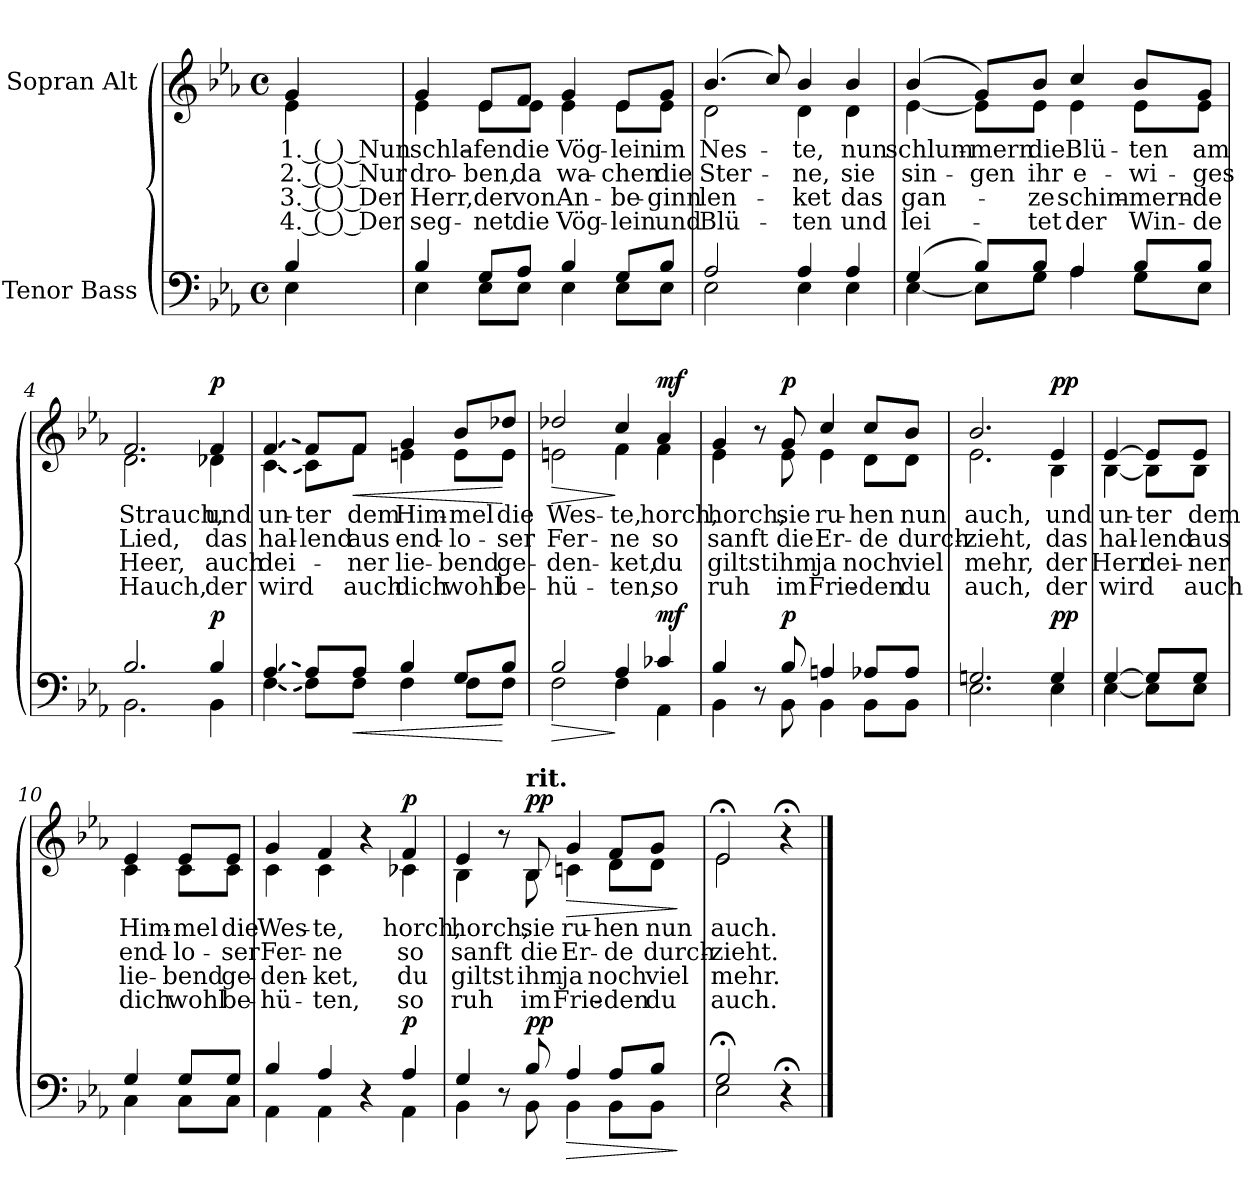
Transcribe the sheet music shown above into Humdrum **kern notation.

**kern	**dynam	**kern	**text	**text	**text	**text	**dynam
*part2	*part2	*part1	*part1	*part1	*part1	*part1	*part1
*staff2	*staff2	*staff1	*staff1	*staff1	*staff1	*staff1	*staff1
*I"Tenor Bass	*	*I"Sopran Alt	*	*	*	*	*
*clefF4	*	*clefG2	*	*	*	*	*
*k[b-e-a-]	*	*k[b-e-a-]	*	*	*	*	*
*M4/4	*	*M4/4	*	*	*	*	*
*met(c)	*	*met(c)	*	*	*	*	*
=	=	=	=	=	=	=	=
*^	*	*	*	*	*	*	*
!	!	!	!LO:TX:a:B:t=Langsam	!	!	!	!	!
!	!	!	!	!LO:LY:b	!LO:LY:b	!LO:LY:b	!LO:LY:b	!
*	*	*	*^	*	*	*	*	*
4B-/	4E-\	.	4g/	4e-\	1. ( ) Nun	2. ( ) Nur	3. ( ) Der	4. ( ) Der	.
=1	=1	=1	=1	=1	=1	=1	=1	=1	=1
!	!	!	!	!	!LO:LY:b	!LO:LY:b	!LO:LY:b	!LO:LY:b	!
4B-/	4E-\	.	4g/	4e-\	schla-	dro-	Herr,	seg-	.
!	!	!	!	!	!LO:LY:b	!LO:LY:b	!LO:LY:b	!LO:LY:b	!
8G/L	8E-\L	.	8e-/L	8e-\L	-fen	-ben,	der	-net	.
!	!	!	!	!	!LO:LY:b	!LO:LY:b	!LO:LY:b	!LO:LY:b	!
8A-/J	8E-\J	.	8f/J	8e-\J	die	da	von	die	.
!	!	!	!	!	!LO:LY:b	!LO:LY:b	!LO:LY:b	!LO:LY:b	!
4B-/	4E-\	.	4g/	4e-\	Vög-	wa-	An-	Vög-	.
!	!	!	!	!	!LO:LY:b	!LO:LY:b	!LO:LY:b	!LO:LY:b	!
8G/L	8E-\L	.	8e-/L	8e-\L	-lein	-chen	-be-	-lein	.
!	!	!	!	!	!LO:LY:b	!LO:LY:b	!LO:LY:b	!LO:LY:b	!
8B-/J	8E-\J	.	8g/J	8e-\J	im	die	-ginn	und	.
=2	=2	=2	=2	=2	=2	=2	=2	=2	=2
!	!	!	!	!	!LO:LY:b	!LO:LY:b	!LO:LY:b	!LO:LY:b	!
2A-/	2E-\	.	(4.b-/	2d\	Nes-	Ster-	len-	Blü-	.
.	.	.	8cc/)	.	.	.	.	.	.
!	!	!	!	!	!LO:LY:b	!LO:LY:b	!LO:LY:b	!LO:LY:b	!
4A-/	4E-\	.	4b-/	4d\	-te,	-ne,	-ket	-ten	.
!	!	!	!	!	!LO:LY:b	!LO:LY:b	!LO:LY:b	!LO:LY:b	!
4A-/	4E-\	.	4b-/	4d\	nun	sie	das	und	.
!!LO:LB:g=z	!!
=3	=3	=3	=3	=3	=3	=3	=3	=3	=3
!	!	!	!	!	!LO:LY:b	!LO:LY:b	!LO:LY:b	!LO:LY:b	!
(4G/	[4E-\	.	(4b-/	[4e-\	schlum-	sin-	gan-	lei-	.
!	!	!	!	!	!LO:LY:b	!LO:LY:b	!	!	!
8B-/L)	8E-\L]	.	8g/L)	8e-\L]	-mern	-gen	.	.	.
!	!	!	!	!	!LO:LY:b	!LO:LY:b	!LO:LY:b	!LO:LY:b	!
8B-/J	8G\J	.	8b-/J	8e-\J	die	ihr	-ze	-tet	.
!	!	!	!	!	!LO:LY:b	!LO:LY:b	!LO:LY:b	!LO:LY:b	!
4A-/	4A-\	.	4cc/	4e-\	Blü-	e-	schim-	der	.
!	!	!	!	!	!LO:LY:b	!LO:LY:b	!LO:LY:b	!LO:LY:b	!
8B-/L	8G\L	.	8b-/L	8e-\L	-ten	-wi-	-mern-	Win-	.
!	!	!	!	!	!LO:LY:b	!LO:LY:b	!LO:LY:b	!LO:LY:b	!
8B-/J	8E-\J	.	8g/J	8e-\J	am	-ges	-de	-de	.
=4	=4	=4	=4	=4	=4	=4	=4	=4	=4
!	!	!	!	!	!LO:LY:b	!LO:LY:b	!LO:LY:b	!LO:LY:b	!
2.B-/	2.BB-\	.	2.f/	2.d\	Strauch,	Lied,	Heer,	Hauch,	.
!	!	!LO:DY:a	!	!	!LO:LY:b	!LO:LY:b	!LO:LY:b	!LO:LY:b	!LO:DY:a
4B-/	4BB-\	p	4f/	4d-X\	und	das	auch	der	p
=5	=5	=5	=5	=5	=5	=5	=5	=5	=5
!LO:T:dash	!LO:T:dash	!	!LO:T:dash	!LO:T:dash	!LO:LY:b	!LO:LY:b	!LO:LY:b	!LO:LY:b	!
[4A-/	[4F\	.	[4f/	[4c\	un-	hal-	dei-	wird	.
!	!	!	!	!	!LO:LY:b	!LO:LY:b	!	!	!
8A-/L]	8F\L]	.	8f/L]	8c\L]	-ter	-lend	.	.	.
!	!	!LO:HP:b	!	!	!LO:LY:b	!LO:LY:b	!LO:LY:b	!LO:LY:b	!LO:HP:b
8A-/J	8F\J	<	8f/J	8f\J	dem	aus	-ner	auch	<
!	!	!	!	!	!LO:LY:b	!LO:LY:b	!LO:LY:b	!LO:LY:b	!
4B-/	4F\	.	4g/	4en\	Him-	end-	lie-	dich	.
!	!	!	!	!	!LO:LY:b	!LO:LY:b	!LO:LY:b	!LO:LY:b	!
8G/L	8F\L	.	8b-/L	8e\L	-mel	-lo-	-bend	wohl	.
!	!	!	!	!	!LO:LY:b	!LO:LY:b	!LO:LY:b	!LO:LY:b	!
8B-/J	8F\J	[	8dd-X/J	8e\J	die	-ser	ge-	be-	[
!!LO:LB:g=z	!!
=6	=6	=6	=6	=6	=6	=6	=6	=6	=6
!	!	!LO:HP:b	!	!	!LO:LY:b	!LO:LY:b	!LO:LY:b	!LO:LY:b	!LO:HP:b
2B-/	2F\	>	2dd-X/	2en\	Wes-	Fer-	-den-	-hü-	>
!	!	!	!	!	!LO:LY:b	!LO:LY:b	!LO:LY:b	!LO:LY:b	!
4A-/	4F\	]	4cc/	4f\	-te,	-ne	-ket,	-ten,	]
!	!	!LO:DY:a	!	!	!LO:LY:b	!LO:LY:b	!LO:LY:b	!LO:LY:b	!LO:DY:a
4c-X/	4AA-\	mf	4a-/	4f\	horch,	so	du	so	mf
=7	=7	=7	=7	=7	=7	=7	=7	=7	=7
!	!	!	!	!	!LO:LY:b	!LO:LY:b	!LO:LY:b	!LO:LY:b	!
4B-/	4BB-\	.	4g/	4e-\	horch,	sanft	giltst	ruh	.
8r	8ryy	.	8r	8ryy	.	.	.	.	.
!	!	!LO:DY:a	!	!	!LO:LY:b	!LO:LY:b	!LO:LY:b	!LO:LY:b	!LO:DY:a
8B-/	8BB-\	p	8g/	8e-\	sie	die	ihm	im	p
!	!	!	!	!	!LO:LY:b	!LO:LY:b	!LO:LY:b	!LO:LY:b	!
4An/	4BB-\	.	4cc/	4e-\	ru-	Er-	ja	Frie-	.
!	!	!	!	!	!LO:LY:b	!LO:LY:b	!LO:LY:b	!LO:LY:b	!
8A-X/L	8BB-\L	.	8cc/L	8d\L	-hen	-de	noch	-den	.
!	!	!	!	!	!LO:LY:b	!LO:LY:b	!LO:LY:b	!LO:LY:b	!
8A-/J	8BB-\J	.	8b-/J	8d\J	nun	durch-	viel	du	.
=8	=8	=8	=8	=8	=8	=8	=8	=8	=8
!	!	!	!	!	!LO:LY:b	!LO:LY:b	!LO:LY:b	!LO:LY:b	!
2.Gn/	2.E-\	.	2.b-/	2.e-\	auch,	-zieht,	mehr,	auch,	.
!	!	!LO:DY:a	!	!	!LO:LY:b	!LO:LY:b	!LO:LY:b	!LO:LY:b	!LO:DY:a
4G/	4E-\	pp	4e-/	4B-\	und	das	der	der	pp
=9	=9	=9	=9	=9	=9	=9	=9	=9	=9
!	!	!	!	!	!LO:LY:b	!LO:LY:b	!LO:LY:b	!LO:LY:b	!
[4G/	[4E-\	.	[4e-/	[4B-\	un-	hal-	Herr	wird	.
!	!	!	!	!	!LO:LY:b	!LO:LY:b	!LO:LY:b	!	!
8G/L]	8E-\L]	.	8e-/L]	8B-\L]	-ter	-lend	dei-	.	.
!	!	!	!	!	!LO:LY:b	!LO:LY:b	!LO:LY:b	!LO:LY:b	!
8G/J	8E-\J	.	8e-/J	8B-\J	dem	aus	-ner	auch	.
!!LO:LB:g=z	!!
=10	=10	=10	=10	=10	=10	=10	=10	=10	=10
!	!	!	!	!	!LO:LY:b	!LO:LY:b	!LO:LY:b	!LO:LY:b	!
4G/	4C\	.	4e-/	4c\	Him-	end-	lie-	dich	.
!	!	!	!	!	!LO:LY:b	!LO:LY:b	!LO:LY:b	!LO:LY:b	!
8G/L	8C\L	.	8e-/L	8c\L	-mel	-lo-	-bend	wohl	.
!	!	!	!	!	!LO:LY:b	!LO:LY:b	!LO:LY:b	!LO:LY:b	!
8G/J	8C\J	.	8e-/J	8c\J	die	-ser	ge-	be-	.
=11	=11	=11	=11	=11	=11	=11	=11	=11	=11
!	!	!	!	!	!LO:LY:b	!LO:LY:b	!LO:LY:b	!LO:LY:b	!
4B-/	4AA-\	.	4g/	4c\	Wes-	Fer-	-den-	-hü-	.
!	!	!	!	!	!LO:LY:b	!LO:LY:b	!LO:LY:b	!LO:LY:b	!
4A-/	4AA-\	.	4f/	4c\	-te,	-ne	-ket,	-ten,	.
4r	4ryy	.	4r	4ryy	.	.	.	.	.
!	!	!LO:DY:a	!	!	!LO:LY:b	!LO:LY:b	!LO:LY:b	!LO:LY:b	!LO:DY:a
4A-/	4AA-\	p	4f/	4c-X\	horch,	so	du	so	p
=12	=12	=12	=12	=12	=12	=12	=12	=12	=12
!	!	!	!	!	!LO:LY:b	!LO:LY:b	!LO:LY:b	!LO:LY:b	!
4G/	4BB-\	.	4e-/	4B-\	horch,	sanft	giltst	ruh	.
8r	8ryy	.	8r	8ryy	.	.	.	.	.
!	!	!	!LO:TX:a:B:t=rit.	!	!	!	!	!	!
!	!	!LO:DY:a	!	!	!LO:LY:b	!LO:LY:b	!LO:LY:b	!LO:LY:b	!LO:DY:a
8B-/	8BB-\	pp	8B-/	8B-\	sie	die	ihm	im	pp
!	!	!LO:HP:b	!	!	!LO:LY:b	!LO:LY:b	!LO:LY:b	!LO:LY:b	!LO:HP:b
4A-/	4BB-\	>	4g/	4cn\	ru-	Er-	ja	Frie-	>
!	!	!	!	!	!LO:LY:b	!LO:LY:b	!LO:LY:b	!LO:LY:b	!
8A-/L	8BB-\L	.	8f/L	8d\L	-hen	-de	noch	-den	.
!	!	!	!	!	!LO:LY:b	!LO:LY:b	!LO:LY:b	!LO:LY:b	!
8B-/J	8BB-\J	.	8g/J	8d\J	nun	durch-	viel	du	.
*v	*v	*	*	*	*	*	*	*	*
*	*	*v	*v	*	*	*	*	*
.	]	.	.	.	.	.	]
=13	=13	=13	=13	=13	=13	=13	=13
*^	*	*	*	*	*	*	*
!	!	!	!	!LO:LY:b	!LO:LY:b	!LO:LY:b	!LO:LY:b	!
*	*	*	*^	*	*	*	*	*
2G;</	2E-\	.	2e-;</	2e-\	auch.	-zieht.	mehr.	auch.	.
4r;<	4ryy	.	4r;<	4ryy	.	.	.	.	.
*v	*v	*	*	*	*	*	*	*	*
*	*	*v	*v	*	*	*	*	*
==	==	==	==	==	==	==	==
*-	*-	*-	*-	*-	*-	*-	*-
